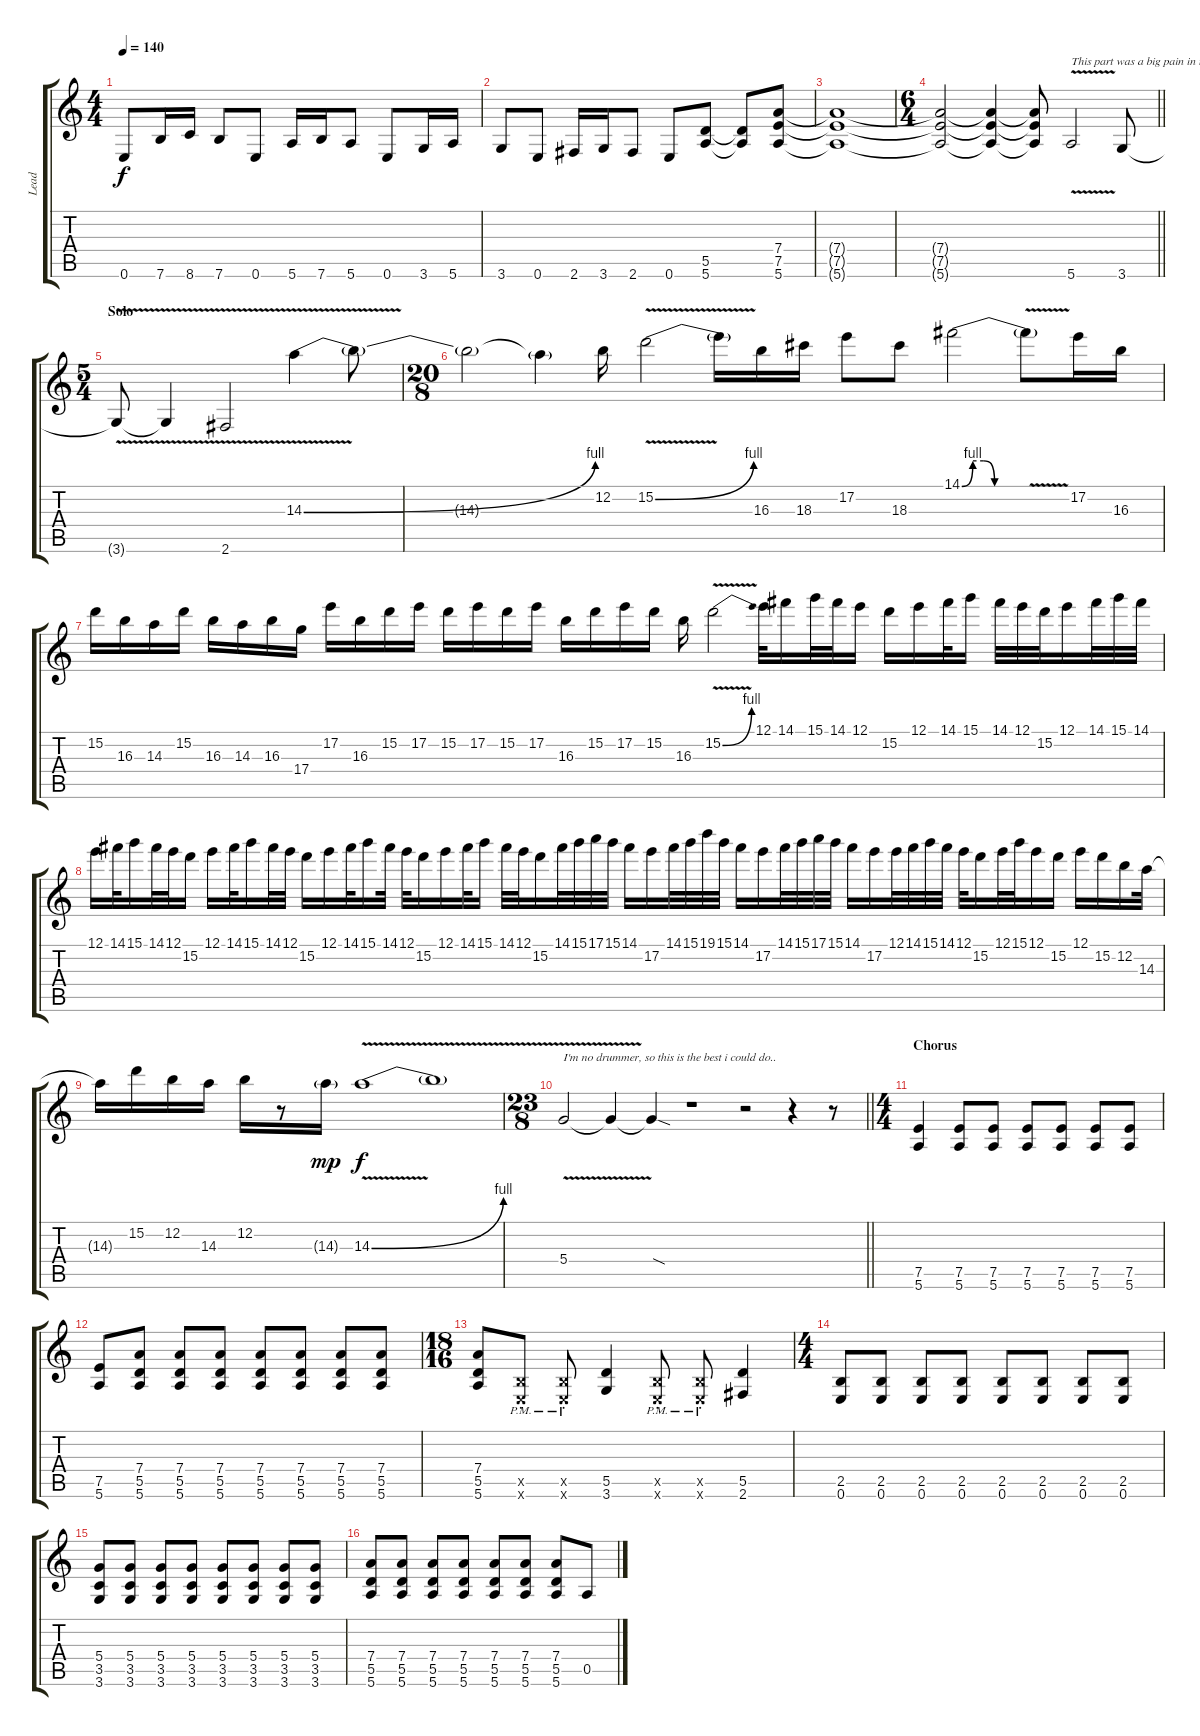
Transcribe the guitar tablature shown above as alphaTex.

\track ("Lead" "Lead") {instrument distortionguitar}
\staff {score tabs}
\tuning (E4 B3 G3 D3 A2 E2) {hide}
\ts (4 4)
\tempo 140
\clef g2
\ks c
0.6{t}.8{dy f} 7.6.16 8.6.16 7.6.8 0.6.8 5.6.16 7.6.16 5.6.8 0.6.8 3.6.16 5.6.16 |
3.6.8 0.6.8 2.6.16 3.6.16 2.6.8 0.6.8 (5.5 5.6).8 (5.5{t} 5.6{t}).8 (7.4 7.5 5.6).8 |
(7.4{t} 7.5{t} 5.6{t}).1 |
\ts (6 4)
\barLineRight lightlight
(7.4{t} 7.5{t} 5.6{t}).2 (7.4{t} 7.5{t} 5.6{t}).4 (7.4{t} 7.5{t} 5.6{t}).8 5.6{v}.2{txt "This part was a big pain in the ass"} 3.6.8 |
\ts (5 4)
\section ("" "Solo")
3.6{v t}.8 3.6{v t}.4 2.6{v}.2 14.3{be (bend 0 0 60 4) v}.4 14.3{t}.8 |
\ts (20 8)
14.3{t}.2 14.3{t}.4 12.2.16 15.2{be (bend 0 0 60 4) v}.2 15.2{t}.16 16.3.16 18.3.16 17.2.8 18.3.8 14.1{be (custom 0 0 10 4 20 4 30 0 60 0)}.2 14.1{v t}.8 17.2.16 16.3.16 |
15.2.16 16.3.16 14.3.16 15.2.16 16.3.16 14.3.16 16.3.16 17.4.16 17.2.16 16.3.16 15.2.16 17.2.16 15.2.16 17.2.16 15.2.16 17.2.16 16.3.16 15.2.16 17.2.16 15.2.16 16.3.16 15.2{be (bend 0 0 60 4) v}.2 12.1.32 14.1.16 15.1.32 14.1.32 12.1.16 15.2.16 12.1.16 14.1.32 15.1.16 14.1.32 12.1.32 15.2.32 12.1.16 14.1.32 15.1.32 14.1.32 |
12.1.16 14.1.32 15.1.16 14.1.32 12.1.32 15.2.16 12.1.16 14.1.32 15.1.16 14.1.32 12.1.32 15.2.16 12.1.16 14.1.32 15.1.16 14.1.32 12.1.32 15.2.16 12.1.16 14.1.32 15.1.16 14.1.32 12.1.32 15.2.16 14.1.32 15.1.32 17.1.32 15.1.32 14.1.16 17.2.16 14.1.32 15.1.32 19.1.32 15.1.32 14.1.16 17.2.16 14.1.32 15.1.32 17.1.32 15.1.32 14.1.16 17.2.16 12.1.32 14.1.32 15.1.32 14.1.32 12.1.32 15.2.16 12.1.32 15.1.32 12.1.16 15.2.16 12.1.16 15.2.16 12.2.16 14.3.32 |
14.3{t}.16 15.2.16 12.2.16 14.3.16 12.2.16 r.8 14.3{g}.16{dy mp} 14.3{be (bend 0 0 60 4) v}.1{dy f} 14.3{t}.1 |
\ts (23 8)
\barLineRight lightlight
5.4{v}.2{txt "I'm no drummer, so this is the best i could do.."} 5.4{t}.4 5.4{sod t}.4 r.1 r.2 r.4 r.8 |
\ts (4 4)
\section ("" "Chorus")
(7.5 5.6).4 (7.5 5.6).8 (7.5 5.6).8 (7.5 5.6).8 (7.5 5.6).8 (7.5 5.6).8 (7.5 5.6).8 |
(7.5 5.6).8 (7.4 5.5 5.6).8 (7.4 5.5 5.6).8 (7.4 5.5 5.6).8 (7.4 5.5 5.6).8 (7.4 5.5 5.6).8 (7.4 5.5 5.6).8 (7.4 5.5 5.6).8 |
\ts (18 16)
(7.4 5.5 5.6).8 (2.5{pm st x} 0.6{pm st x}).8 (2.5{pm st x} 0.6{pm st x}).8 (5.5 3.6).4 (2.5{pm st x} 0.6{pm st x}).8 (2.5{pm st x} 0.6{pm st x}).8 (5.5 2.6).4 |
\ts (4 4)
(2.5 0.6).8 (2.5 0.6).8 (2.5 0.6).8 (2.5 0.6).8 (2.5 0.6).8 (2.5 0.6).8 (2.5 0.6).8 (2.5 0.6).8 |
(5.4 3.5 3.6).8 (5.4 3.5 3.6).8 (5.4 3.5 3.6).8 (5.4 3.5 3.6).8 (5.4 3.5 3.6).8 (5.4 3.5 3.6).8 (5.4 3.5 3.6).8 (5.4 3.5 3.6).8 |
(7.4 5.5 5.6).8 (7.4 5.5 5.6).8 (7.4 5.5 5.6).8 (7.4 5.5 5.6).8 (7.4 5.5 5.6).8 (7.4 5.5 5.6).8 (7.4 5.5 5.6).8 0.5.8
